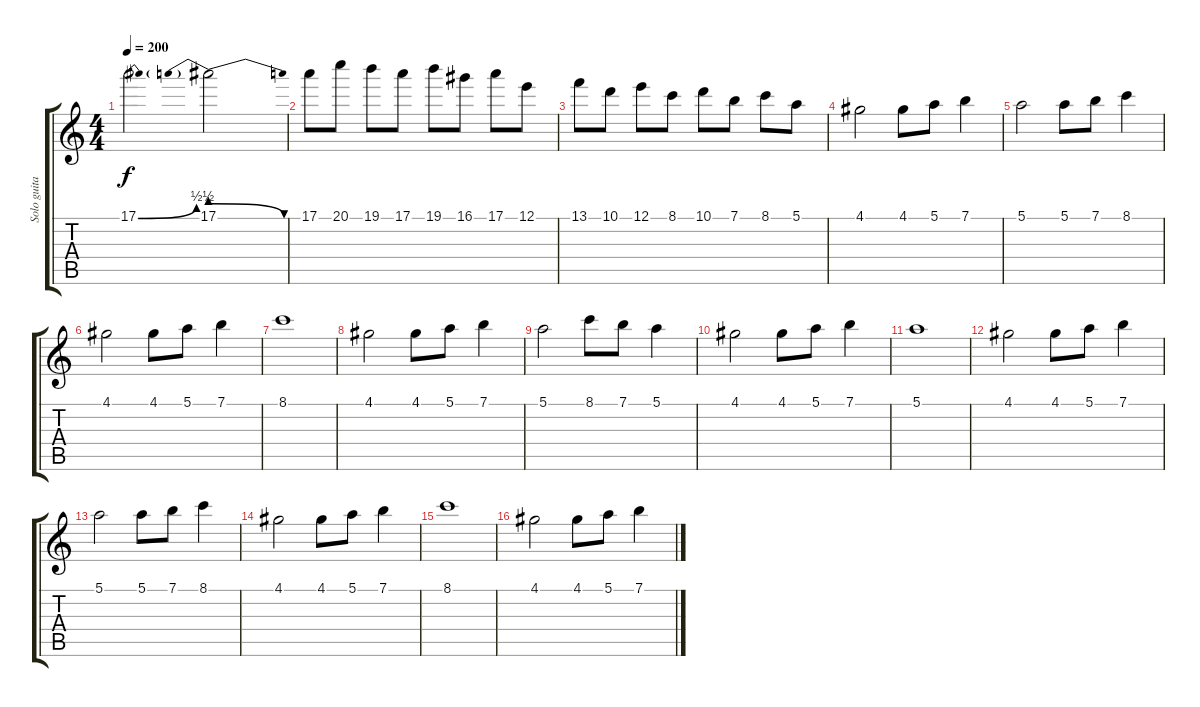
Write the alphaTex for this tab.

\track ("Solo guitar" "Solo guita") {instrument overdrivenguitar}
\staff {score tabs}
\tuning (E4 B3 G3 D3 A2 E2) {hide}
\ts (4 4)
\tempo 200
\clef g2
\ks c
17.1{be (bend 0 0 60 2)}.2{dy f} 17.1{be (prebendrelease 0 2 60 0)}.2 |
17.1.8 20.1.8 19.1.8 17.1.8 19.1.8 16.1.8 17.1.8 12.1.8 |
13.1.8 10.1.8 12.1.8 8.1.8 10.1.8 7.1.8 8.1.8 5.1.8 |
4.1.2 4.1.8 5.1.8 7.1.4 |
5.1.2 5.1.8 7.1.8 8.1.4 |
4.1.2 4.1.8 5.1.8 7.1.4 |
8.1.1 |
4.1.2 4.1.8 5.1.8 7.1.4 |
5.1.2 8.1.8 7.1.8 5.1.4 |
4.1.2 4.1.8 5.1.8 7.1.4 |
5.1.1 |
4.1.2 4.1.8 5.1.8 7.1.4 |
5.1.2 5.1.8 7.1.8 8.1.4 |
4.1.2 4.1.8 5.1.8 7.1.4 |
8.1.1 |
4.1.2 4.1.8 5.1.8 7.1.4
